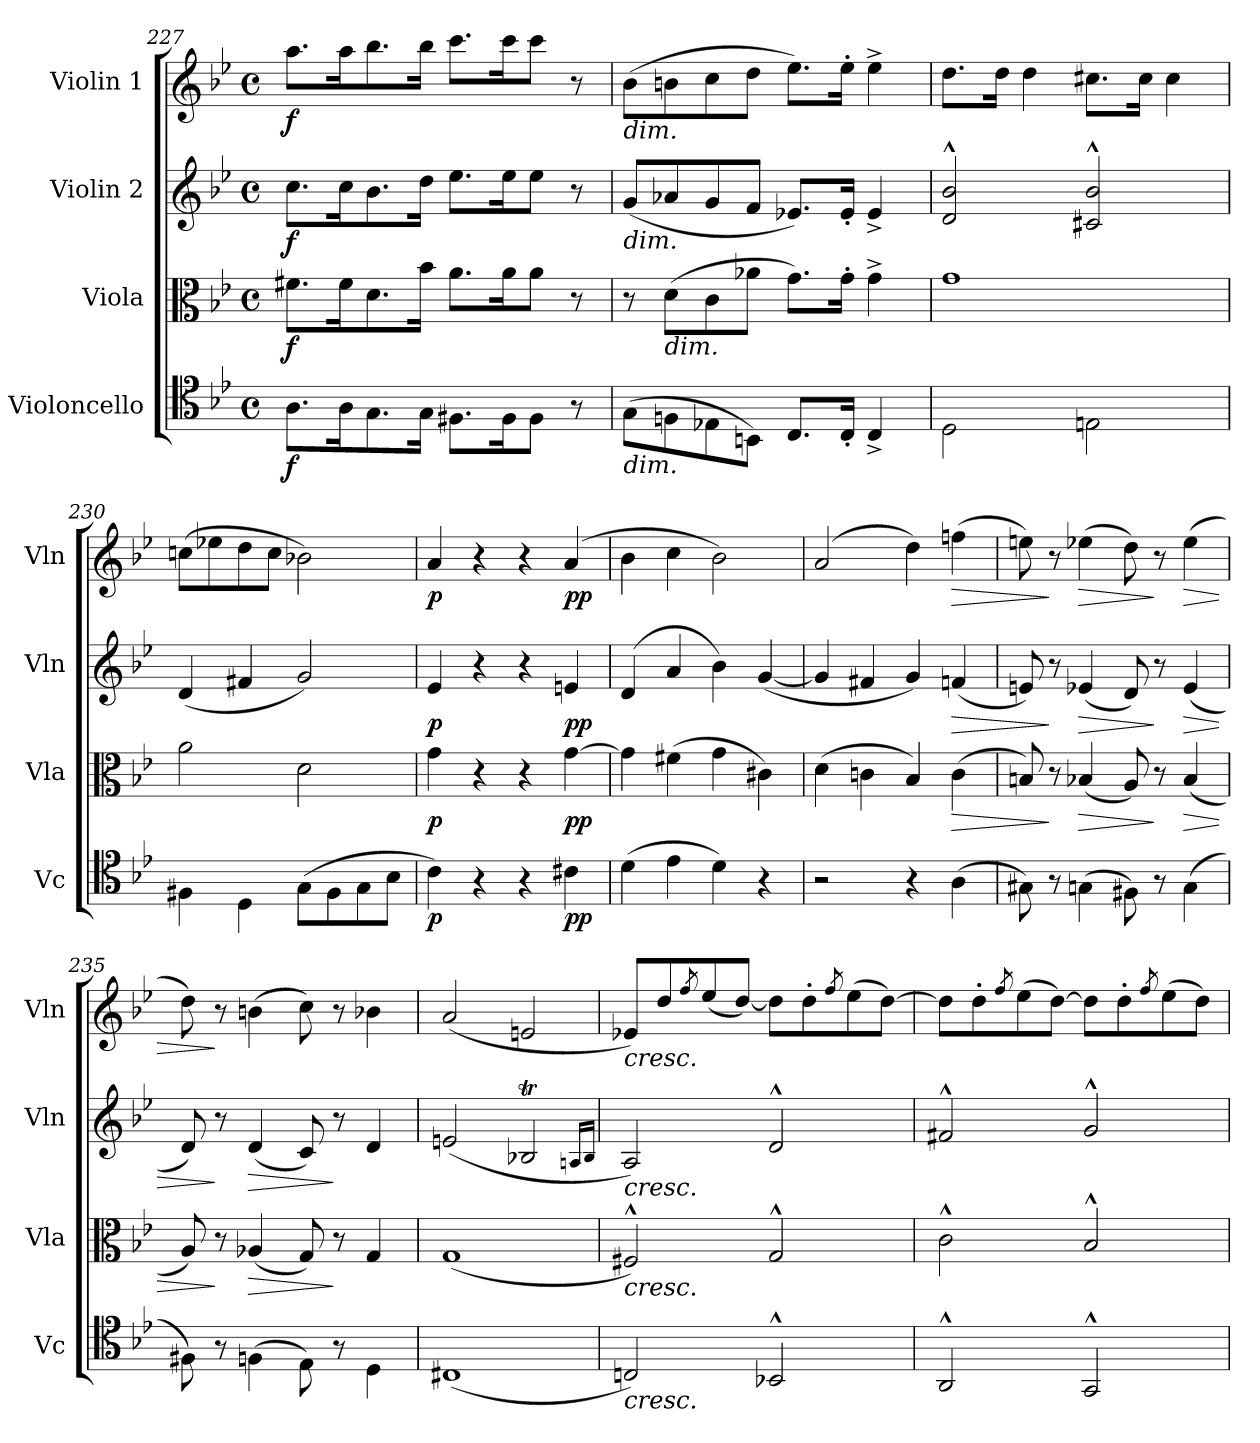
**kern	**dynam	**kern	**dynam	**kern	**dynam	**kern	**dynam
*part4	*part4	*part3	*part3	*part2	*part2	*part1	*part1
*staff4	*staff4	*staff3	*staff3	*staff2	*staff2	*staff1	*staff1
*I"Violoncello	*	*I"Viola	*	*I"Violin 2	*	*I"Violin 1	*
*I'Vc	*	*I'Vla	*	*I'Vln	*	*I'Vln	*
*clefC4	*	*clefC3	*	*clefG2	*	*clefG2	*
*k[b-e-]	*	*k[b-e-]	*	*k[b-e-]	*	*k[b-e-]	*
*M4/4	*	*M4/4	*	*M4/4	*	*M4/4	*
*met(c)	*	*met(c)	*	*met(c)	*	*met(c)	*
=227	=227	=227	=227	=227	=227	=227	=227
!	!LO:DY:b	!	!LO:DY:b	!	!LO:DY:b	!	!LO:DY:b
8.A\L	f	8.f#X\L	f	8.cc\L	f	8.aa\L	f
16A\K	.	16f#\K	.	16cc\K	.	16aa\K	.
8.G\	.	8.d\	.	8.b-\	.	8.bb-\	.
16G\Jk	.	16b-\Jk	.	16dd\Jk	.	16bb-\Jk	.
8.F#X\L	.	8.a\L	.	8.ee-\L	.	8.ccc\L	.
16F#\K	.	16a\K	.	16ee-\K	.	16ccc\K	.
8F#\J	.	8a\J	.	8ee-\J	.	8ccc\J	.
8r	.	8r	.	8r	.	8r	.
=228	=228	=228	=228	=228	=228	=228	=228
!	!	!	!	!	!	!LO:TX:b:i:t=dim.	!
!	!	!	!	!LO:TX:b:i:t=dim.	!	!	!
!LO:TX:b:i:t=dim.	!	!	!	!	!	!	!
(>8G\L	.	8r	.	(<8g/L	.	(>8b-\L	.
!	!	!LO:TX:b:i:t=dim.	!	!	!	!	!
8Fn\	.	(>8d\L	.	8a-X/	.	8bn\	.
8E-X\	.	8c\	.	8g/	.	8cc\	.
8BBn\J)	.	8a-X\J	.	8f/J	.	8dd\J	.
8.C/L	.	8.g\L)	.	8.e-X/L)	.	8.ee-\L)	.
16C'/Jk	.	16g'\Jk	.	16e-'/Jk	.	16ee-'\Jk	.
4C^/	.	4g^\	.	4e-^/	.	4ee-^\	.
=229	=229	=229	=229	=229	=229	=229	=229
2D\	.	1g	.	2d/^^ 2b-/^^	.	8.dd\L	.
.	.	.	.	.	.	16dd\Jk	.
.	.	.	.	.	.	4dd\	.
2En\	.	.	.	2c#X/^^ 2b-/^^	.	8.cc#X\L	.
.	.	.	.	.	.	16cc#\Jk	.
.	.	.	.	.	.	4cc#\	.
!!LO:LB:g=z
=230	=230	=230	=230	=230	=230	=230	=230
4F#X\	.	2a\	.	(<4d/	.	(>8ccn\L	.
.	.	.	.	.	.	8ee-X\	.
4D\	.	.	.	4f#X/	.	8dd\	.
.	.	.	.	.	.	8cc\J	.
(>8G\L	.	2d\	.	2g/)	.	2b-X\)	.
8F#\	.	.	.	.	.	.	.
8G\	.	.	.	.	.	.	.
8B-\J	.	.	.	.	.	.	.
=231	=231	=231	=231	=231	=231	=231	=231
!	!LO:DY:b	!	!LO:DY:b	!	!LO:DY:b	!	!LO:DY:b
4c\)	p	4g\	p	4e-/	p	4a/	p
4r	.	4r	.	4r	.	4r	.
4r	.	4r	.	4r	.	4r	.
!	!LO:DY:b	!	!LO:DY:b	!	!LO:DY:b	!	!LO:DY:b
4c#X\	pp	[4g\	pp	4en/	pp	(>4a/	pp
=232	=232	=232	=232	=232	=232	=232	=232
(>4d\	.	4g\]	.	(>4d/	.	4b-\	.
4e-\	.	(>4f#X\	.	4a/	.	4cc\	.
4d\)	.	4g\	.	4b-\)	.	2b-\)	.
4r	.	4c#X\)	.	(<[4g/	.	.	.
=233	=233	=233	=233	=233	=233	=233	=233
2r	.	(>4d\	.	4g/]	.	(>2a/	.
.	.	4cn\	.	4f#X/	.	.	.
4r	.	4B-/)	.	4g/)	.	4dd\)	.
!	!	!	!LO:HP:b	!	!LO:HP:b	!	!LO:HP:b
(>4A\	.	(>4c\	>	(<4fn/	>	(>4ffn\	>
=234	=234	=234	=234	=234	=234	=234	=234
8G#X\)	.	8Bn/)	.	8en/)	.	8een\)	.
8r	.	8r	]	8r	]	8r	]
!	!	!	!LO:HP:b	!	!LO:HP:b	!	!LO:HP:b
(>4Gn\	.	(<4B-X/	>	(<4e-X/	>	(>4ee-X\	>
8F#X\)	.	8A/)	.	8d/)	.	8dd\)	.
8r	.	8r	]	8r	]	8r	]
!	!	!	!LO:HP:b	!	!LO:HP:b	!	!LO:HP:b
(>4G\	.	(<4B-/	>	(<4e-/	>	(>4ee-\	>
=235	=235	=235	=235	=235	=235	=235	=235
8F#X\)	.	8A/)	.	8d/)	.	8dd\)	.
8r	.	8r	]	8r	]	8r	]
!	!	!	!LO:HP:b	!	!LO:HP:b	!	!
(>4Fn\	.	(<4A-X/	>	(<4d/	>	(>4bn\	.
8E-\)	.	8G/)	.	8c/)	.	8cc\)	.
8r	.	8r	]	8r	]	8r	.
4D\	.	4G/	.	4d/	.	4b-X\	.
=236	=236	=236	=236	=236	=236	=236	=236
(<1C#X	.	(<1G	.	(<2en/	.	(<2a/	.
.	.	.	.	2B-XT/	.	2en/	.
.	.	.	.	16qAn/LL	.	.	.
.	.	.	.	16qB-/JJ	.	.	.
=237	=237	=237	=237	=237	=237	=237	=237
!	!	!	!	!	!	!LO:TX:b:i:t=cresc.	!
!	!	!	!	!LO:TX:b:i:t=cresc.	!	!	!
!	!	!LO:TX:b:i:t=cresc.	!	!	!	!	!
!LO:TX:b:i:t=cresc.	!	!	!	!	!	!	!
2Cn/)	.	2F#X^^/)	.	2A/)	.	8e-X/L)	.
.	.	.	.	.	.	8dd/	.
.	.	.	.	.	.	8qff/	.
.	.	.	.	.	.	(<8ee-/	.
.	.	.	.	.	.	[8dd/J)	.
2BB-X^^/	.	2G^^/	.	2d^^/	.	8dd\L]	.
.	.	.	.	.	.	8dd'\	.
.	.	.	.	.	.	8qff/	.
.	.	.	.	.	.	(>8ee-\	.
.	.	.	.	.	.	[8dd\J)	.
=238	=238	=238	=238	=238	=238	=238	=238
2AA^^/	.	2c^^\	.	2f#X^^/	.	8dd\L]	.
.	.	.	.	.	.	8dd'\	.
.	.	.	.	.	.	8qff/	.
.	.	.	.	.	.	(>8ee-\	.
.	.	.	.	.	.	[8dd\J)	.
2GG^^/	.	2B-^^/	.	2g^^/	.	8dd\L]	.
.	.	.	.	.	.	8dd'\	.
.	.	.	.	.	.	8qff/	.
.	.	.	.	.	.	(>8ee-\	.
.	.	.	.	.	.	8dd\J)	.
=	=	=	=	=	=	=	=
*-	*-	*-	*-	*-	*-	*-	*-
